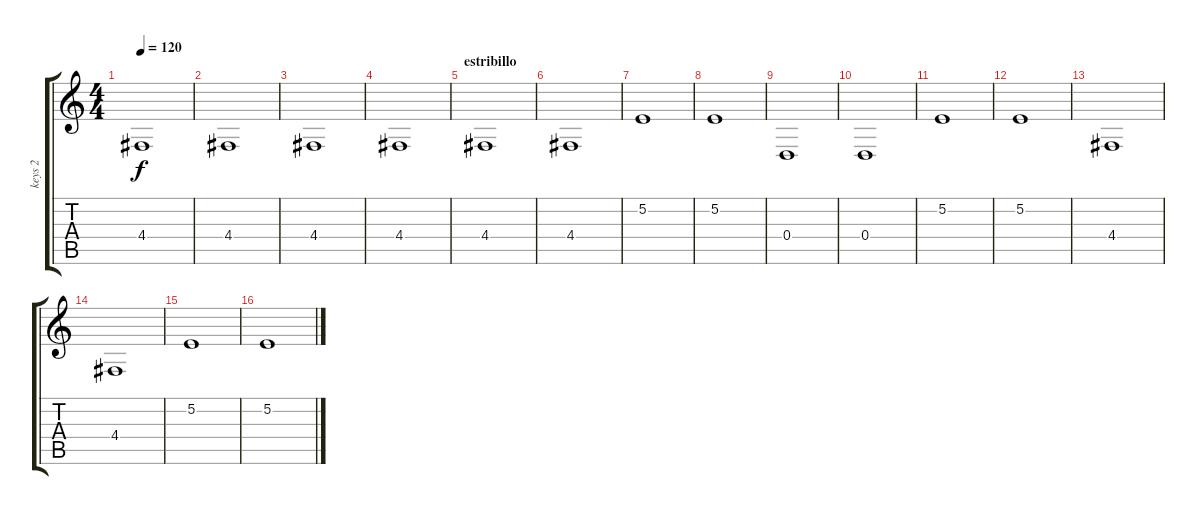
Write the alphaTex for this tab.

\track ("keys 2" "keys 2") {instrument synthstrings2}
\staff {score tabs}
\tuning (E4 B3 G3 D3 A2 E2) {hide}
\ts (4 4)
\tempo 120
\clef g2
\ks c
4.4.1{dy f} |
4.4.1 |
4.4.1 |
4.4.1 |
\section ("" "estribillo")
4.4.1 |
4.4.1 |
5.2.1 |
5.2.1 |
0.4.1 |
0.4.1 |
5.2.1 |
5.2.1 |
4.4.1 |
4.4.1 |
5.2.1 |
5.2.1
